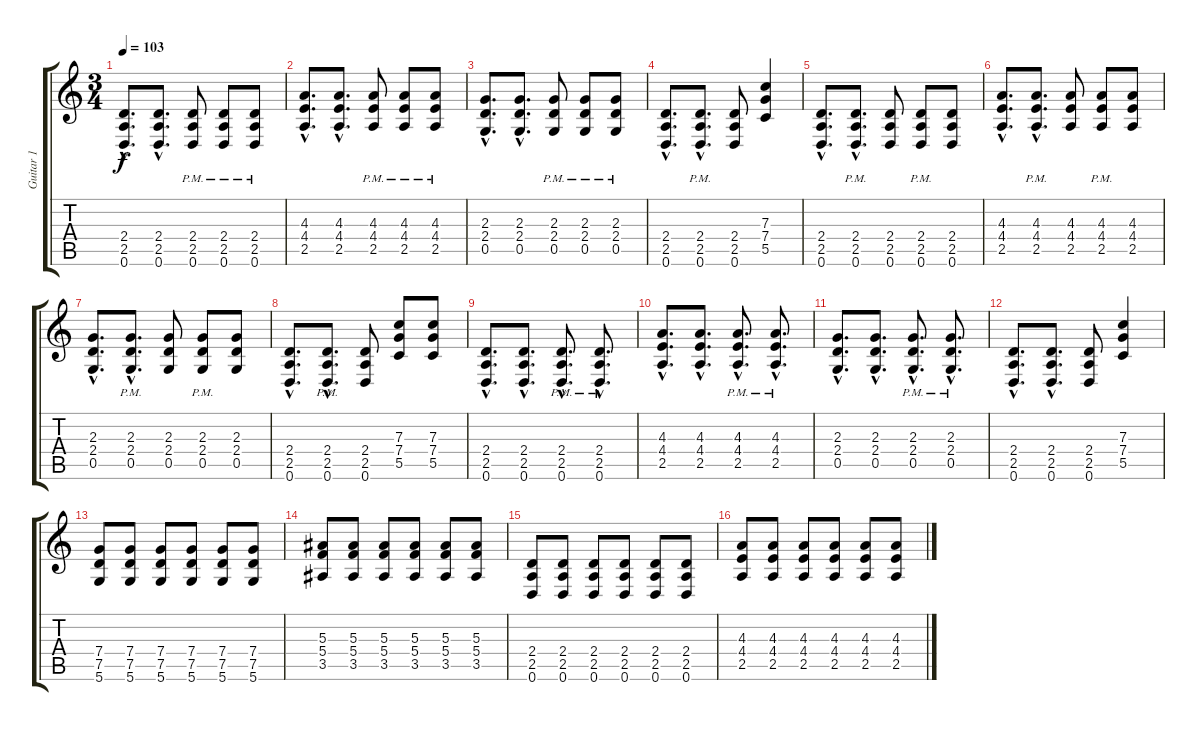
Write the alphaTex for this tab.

\track ("Guitar 1" "Guitar 1") {instrument distortionguitar}
\staff {score tabs}
\tuning (D4 A3 F3 C3 G2 D2) {hide}
\ts (3 4)
\tempo 103
\clef g2
\ks c
(2.4{hac} 2.5{hac} 0.6{hac}).8{d dy f volume 13 instrument distortionguitar} (2.4{hac} 2.5{hac} 0.6{hac}).8{d} (2.4{pm} 2.5{pm} 0.6{pm}).8 (2.4{pm} 2.5{pm} 0.6{pm}).8 (2.4{pm} 2.5{pm} 0.6{pm}).8 |
(4.3{hac} 4.4{hac} 2.5{hac}).8{d volume 13 instrument distortionguitar} (4.3{hac} 4.4{hac} 2.5{hac}).8{d} (4.3 4.4{pm} 2.5{pm}).8 (4.3 4.4{pm} 2.5{pm}).8 (4.3 4.4{pm} 2.5{pm}).8 |
(2.3{hac} 2.4{hac} 0.5{hac}).8{d volume 13 instrument distortionguitar} (2.3{hac} 2.4{hac} 0.5{hac}).8{d} (2.3 2.4{pm} 0.5{pm}).8 (2.3 2.4{pm} 0.5{pm}).8 (2.3 2.4{pm} 0.5{pm}).8 |
(2.4{hac} 2.5{hac} 0.6{hac}).8{d} (2.4{hac pm} 2.5{hac pm} 0.6{hac pm}).8{d} (2.4 2.5 0.6).8 (7.3 7.4 5.5).4 |
(2.4{hac} 2.5{hac} 0.6{hac}).8{d volume 13 instrument distortionguitar} (2.4{hac pm} 2.5{hac pm} 0.6{hac pm}).8{d} (2.4 2.5 0.6).8 (2.4{pm} 2.5{pm} 0.6{pm}).8 (2.4 2.5 0.6).8 |
(4.3{hac} 4.4{hac} 2.5{hac}).8{d volume 13 instrument distortionguitar} (4.3{hac pm} 4.4{hac pm} 2.5{hac pm}).8{d} (4.3 4.4 2.5).8 (4.3{pm} 4.4{pm} 2.5{pm}).8 (4.3 4.4 2.5).8 |
(2.3{hac} 2.4{hac} 0.5{hac}).8{d volume 13 instrument distortionguitar} (2.3{hac pm} 2.4{hac pm} 0.5{hac pm}).8{d} (2.3 2.4 0.5).8 (2.3{pm} 2.4{pm} 0.5{pm}).8 (2.3 2.4 0.5).8 |
(2.4{hac} 2.5{hac} 0.6{hac}).8{d} (2.4{hac pm} 2.5{hac pm} 0.6{hac pm}).8{d} (2.4 2.5 0.6).8 (7.3 7.4 5.5).8 (7.3 7.4 5.5).8 |
(2.4{hac} 2.5{hac} 0.6{hac}).8{d} (2.4{hac} 2.5{hac} 0.6{hac}).8{d} (2.4{hac pm} 2.5{hac pm} 0.6{hac pm}).8{d} (2.4{hac pm} 2.5{hac pm} 0.6{hac pm}).8{d} |
(4.3{hac} 4.4{hac} 2.5{hac}).8{d} (4.3{hac} 4.4{hac} 2.5{hac}).8{d} (4.3{hac pm} 4.4{hac pm} 2.5{hac pm}).8{d} (4.3{hac pm} 4.4{hac pm} 2.5{hac pm}).8{d} |
(2.3{hac} 2.4{hac} 0.5{hac}).8{d} (2.3{hac} 2.4{hac} 0.5{hac}).8{d} (2.3{hac pm} 2.4{hac pm} 0.5{hac pm}).8{d} (2.3{hac pm} 2.4{hac pm} 0.5{hac pm}).8{d} |
(2.4{hac} 2.5{hac} 0.6{hac}).8{d} (2.4{hac} 2.5{hac} 0.6{hac}).8{d} (2.4 2.5 0.6).8 (7.3 7.4 5.5).4 |
(7.4 7.5 5.6).8 (7.4 7.5 5.6).8 (7.4 7.5 5.6).8 (7.4 7.5 5.6).8 (7.4 7.5 5.6).8 (7.4 7.5 5.6).8 |
(5.3 5.4 3.5).8 (5.3 5.4 3.5).8 (5.3 5.4 3.5).8 (5.3 5.4 3.5).8 (5.3 5.4 3.5).8 (5.3 5.4 3.5).8 |
(2.4 2.5 0.6).8 (2.4 2.5 0.6).8 (2.4 2.5 0.6).8 (2.4 2.5 0.6).8 (2.4 2.5 0.6).8 (2.4 2.5 0.6).8 |
(4.3 4.4 2.5).8 (4.3 4.4 2.5).8 (4.3 4.4 2.5).8 (4.3 4.4 2.5).8 (4.3 4.4 2.5).8 (4.3 4.4 2.5).8
